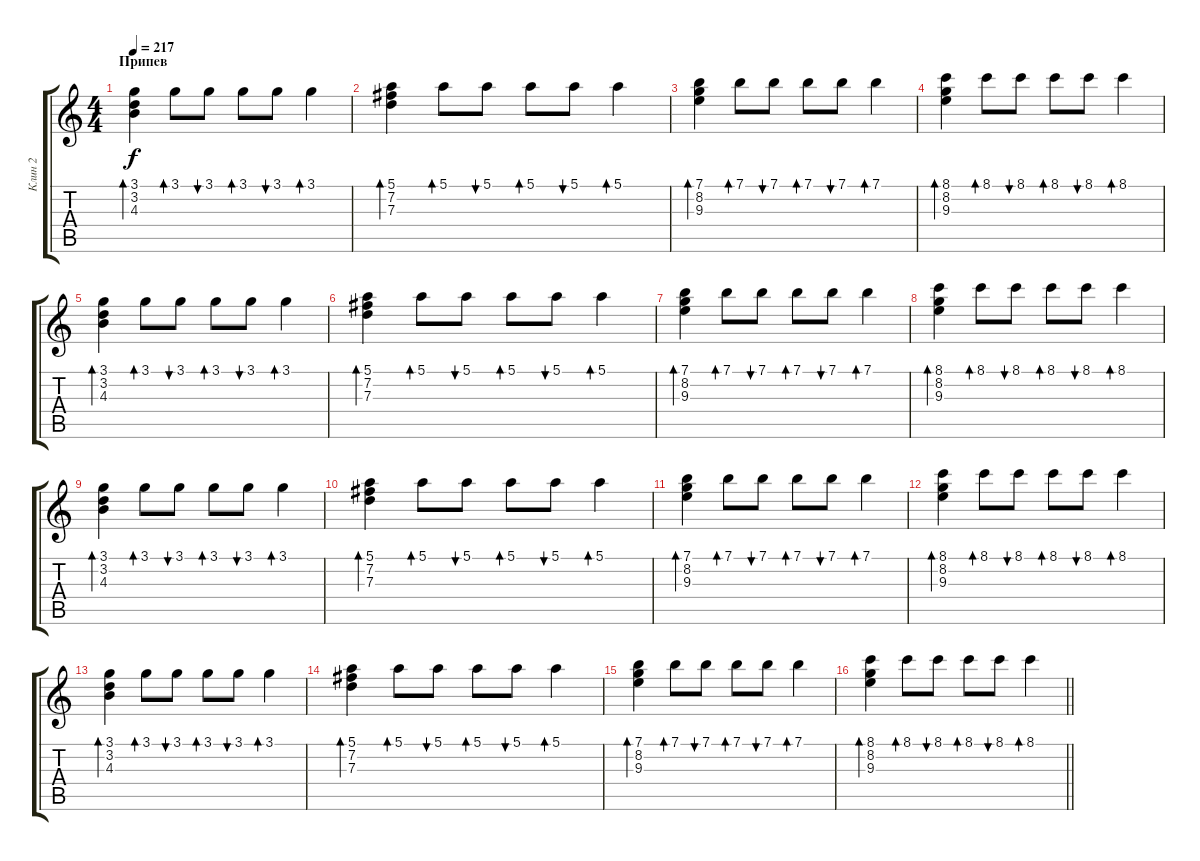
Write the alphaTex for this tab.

\track ("Клин 2" "Клин 2") {instrument electricguitarjazz}
\staff {score tabs}
\tuning (E4 B3 G3 D3 A2 E2) {hide}
\ts (4 4)
\section ("" "Припев")
\tempo 217
\clef g2
\ks c
(3.1 3.2 4.3).4{bd 480 dy f} 3.1.8{bd 60} 3.1.8{bu 60} 3.1.8{bd 60} 3.1.8{bu 60} 3.1.4{bd 60} |
(5.1 7.2 7.3).4{bd 480} 5.1.8{bd 60} 5.1.8{bu 60} 5.1.8{bd 60} 5.1.8{bu 60} 5.1.4{bd 60} |
(7.1 8.2 9.3).4{bd 480} 7.1.8{bd 60} 7.1.8{bu 60} 7.1.8{bd 60} 7.1.8{bu 60} 7.1.4{bd 60} |
(8.1 8.2 9.3).4{bd 480} 8.1.8{bd 60} 8.1.8{bu 60} 8.1.8{bd 60} 8.1.8{bu 60} 8.1.4{bd 60} |
(3.1 3.2 4.3).4{bd 480} 3.1.8{bd 60} 3.1.8{bu 60} 3.1.8{bd 60} 3.1.8{bu 60} 3.1.4{bd 60} |
(5.1 7.2 7.3).4{bd 480} 5.1.8{bd 60} 5.1.8{bu 60} 5.1.8{bd 60} 5.1.8{bu 60} 5.1.4{bd 60} |
(7.1 8.2 9.3).4{bd 480} 7.1.8{bd 60} 7.1.8{bu 60} 7.1.8{bd 60} 7.1.8{bu 60} 7.1.4{bd 60} |
(8.1 8.2 9.3).4{bd 480} 8.1.8{bd 60} 8.1.8{bu 60} 8.1.8{bd 60} 8.1.8{bu 60} 8.1.4{bd 60} |
(3.1 3.2 4.3).4{bd 480} 3.1.8{bd 60} 3.1.8{bu 60} 3.1.8{bd 60} 3.1.8{bu 60} 3.1.4{bd 60} |
(5.1 7.2 7.3).4{bd 480} 5.1.8{bd 60} 5.1.8{bu 60} 5.1.8{bd 60} 5.1.8{bu 60} 5.1.4{bd 60} |
(7.1 8.2 9.3).4{bd 480} 7.1.8{bd 60} 7.1.8{bu 60} 7.1.8{bd 60} 7.1.8{bu 60} 7.1.4{bd 60} |
(8.1 8.2 9.3).4{bd 480} 8.1.8{bd 60} 8.1.8{bu 60} 8.1.8{bd 60} 8.1.8{bu 60} 8.1.4{bd 60} |
(3.1 3.2 4.3).4{bd 480} 3.1.8{bd 60} 3.1.8{bu 60} 3.1.8{bd 60} 3.1.8{bu 60} 3.1.4{bd 60} |
(5.1 7.2 7.3).4{bd 480} 5.1.8{bd 60} 5.1.8{bu 60} 5.1.8{bd 60} 5.1.8{bu 60} 5.1.4{bd 60} |
(7.1 8.2 9.3).4{bd 480} 7.1.8{bd 60} 7.1.8{bu 60} 7.1.8{bd 60} 7.1.8{bu 60} 7.1.4{bd 60} |
\barLineRight lightlight
(8.1 8.2 9.3).4{bd 480} 8.1.8{bd 60} 8.1.8{bu 60} 8.1.8{bd 60} 8.1.8{bu 60} 8.1.4{bd 60}
